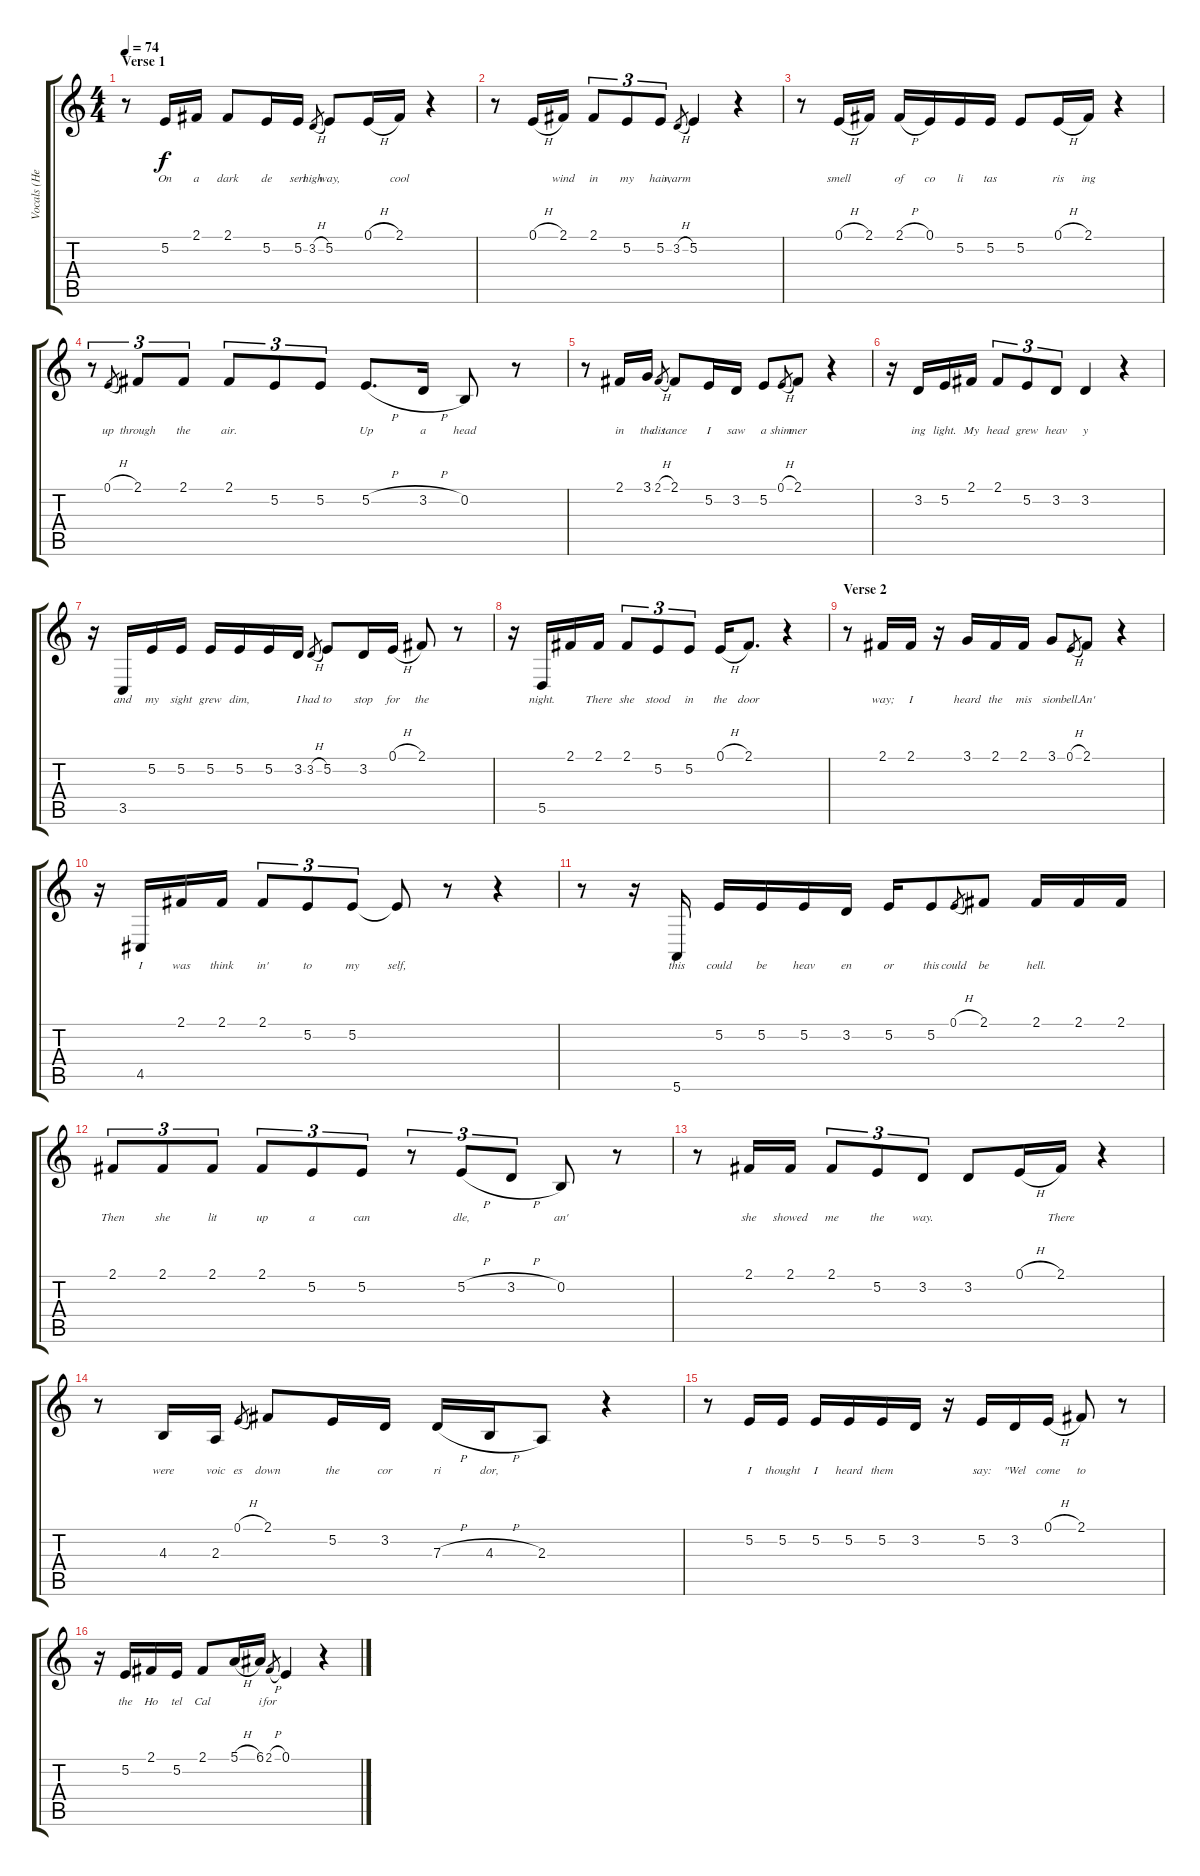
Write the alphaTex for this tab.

\track ("Vocals (Henley)" "Vocals (He") {instrument tenorsax}
\staff {score tabs}
\tuning (E4 B3 G3 D3 A2 E2) {hide}
\ts (4 4)
\section ("" "Verse 1")
\tempo 74
\clef g2
\ks c
r.8{dy f} 5.2.16{lyrics (0 "On") lyrics (1 "") lyrics (2 "") lyrics (3 "") lyrics (4 "")} 2.1.16{lyrics (0 "a") lyrics (1 "") lyrics (2 "") lyrics (3 "") lyrics (4 "")} 2.1.8{lyrics (0 "dark") lyrics (1 "") lyrics (2 "") lyrics (3 "") lyrics (4 "")} 5.2.16{lyrics (0 "de") lyrics (1 "") lyrics (2 "") lyrics (3 "") lyrics (4 "")} 5.2.16{lyrics (0 "sert") lyrics (1 "") lyrics (2 "") lyrics (3 "") lyrics (4 "")} 3.2{h}.8{lyrics (0 "high") lyrics (1 "") lyrics (2 "") lyrics (3 "") lyrics (4 "") gr} 5.2.8{lyrics (0 "way,") lyrics (1 "") lyrics (2 "") lyrics (3 "") lyrics (4 "")} 0.1{h}.16{lyrics (0 "") lyrics (1 "") lyrics (2 "") lyrics (3 "") lyrics (4 "")} 2.1.16{lyrics (0 "cool") lyrics (1 "") lyrics (2 "") lyrics (3 "") lyrics (4 "")} r.4 |
r.8 0.1{h}.16{lyrics (0 "") lyrics (1 "") lyrics (2 "") lyrics (3 "") lyrics (4 "")} 2.1.16{lyrics (0 "wind") lyrics (1 "") lyrics (2 "") lyrics (3 "") lyrics (4 "")} 2.1.8{tu (3 2) lyrics (0 "in") lyrics (1 "") lyrics (2 "") lyrics (3 "") lyrics (4 "")} 5.2.8{tu (3 2) lyrics (0 "my") lyrics (1 "") lyrics (2 "") lyrics (3 "") lyrics (4 "")} 5.2.8{tu (3 2) lyrics (0 "hair,") lyrics (1 "") lyrics (2 "") lyrics (3 "") lyrics (4 "")} 3.2{h}.8{lyrics (0 "warm") lyrics (1 "") lyrics (2 "") lyrics (3 "") lyrics (4 "") gr} 5.2.4{lyrics (0 "") lyrics (1 "") lyrics (2 "") lyrics (3 "") lyrics (4 "")} r.4 |
r.8 0.1{h}.16{lyrics (0 "smell") lyrics (1 "") lyrics (2 "") lyrics (3 "") lyrics (4 "")} 2.1.16{lyrics (0 "") lyrics (1 "") lyrics (2 "") lyrics (3 "") lyrics (4 "")} 2.1{h}.16{lyrics (0 "of") lyrics (1 "") lyrics (2 "") lyrics (3 "") lyrics (4 "")} 0.1.16{lyrics (0 "co") lyrics (1 "") lyrics (2 "") lyrics (3 "") lyrics (4 "")} 5.2.16{lyrics (0 "li") lyrics (1 "") lyrics (2 "") lyrics (3 "") lyrics (4 "")} 5.2.16{lyrics (0 "tas") lyrics (1 "") lyrics (2 "") lyrics (3 "") lyrics (4 "")} 5.2.8{lyrics (0 "") lyrics (1 "") lyrics (2 "") lyrics (3 "") lyrics (4 "")} 0.1{h}.16{lyrics (0 "ris") lyrics (1 "") lyrics (2 "") lyrics (3 "") lyrics (4 "")} 2.1.16{lyrics (0 "ing") lyrics (1 "") lyrics (2 "") lyrics (3 "") lyrics (4 "")} r.4 |
r.8{tu (3 2)} 0.1{h}.8{lyrics (0 "up") lyrics (1 "") lyrics (2 "") lyrics (3 "") lyrics (4 "") gr} 2.1.8{tu (3 2) lyrics (0 "through") lyrics (1 "") lyrics (2 "") lyrics (3 "") lyrics (4 "")} 2.1.8{tu (3 2) lyrics (0 "the") lyrics (1 "") lyrics (2 "") lyrics (3 "") lyrics (4 "")} 2.1.8{tu (3 2) lyrics (0 "air.") lyrics (1 "") lyrics (2 "") lyrics (3 "") lyrics (4 "")} 5.2.8{tu (3 2) lyrics (0 "") lyrics (1 "") lyrics (2 "") lyrics (3 "") lyrics (4 "")} 5.2.8{tu (3 2) lyrics (0 "") lyrics (1 "") lyrics (2 "") lyrics (3 "") lyrics (4 "")} 5.2{h}.8{d lyrics (0 "Up") lyrics (1 "") lyrics (2 "") lyrics (3 "") lyrics (4 "")} 3.2{h}.16{lyrics (0 "a") lyrics (1 "") lyrics (2 "") lyrics (3 "") lyrics (4 "")} 0.2.8{lyrics (0 "head") lyrics (1 "") lyrics (2 "") lyrics (3 "") lyrics (4 "")} r.8 |
r.8 2.1.16{lyrics (0 "in") lyrics (1 "") lyrics (2 "") lyrics (3 "") lyrics (4 "")} 3.1.16{lyrics (0 "the") lyrics (1 "") lyrics (2 "") lyrics (3 "") lyrics (4 "")} 2.1{h}.8{lyrics (0 "dis") lyrics (1 "") lyrics (2 "") lyrics (3 "") lyrics (4 "") gr} 2.1.8{lyrics (0 "tance") lyrics (1 "") lyrics (2 "") lyrics (3 "") lyrics (4 "")} 5.2.16{lyrics (0 "I") lyrics (1 "") lyrics (2 "") lyrics (3 "") lyrics (4 "")} 3.2.16{lyrics (0 "saw") lyrics (1 "") lyrics (2 "") lyrics (3 "") lyrics (4 "")} 5.2.8{lyrics (0 "a") lyrics (1 "") lyrics (2 "") lyrics (3 "") lyrics (4 "")} 0.1{h}.8{lyrics (0 "shim") lyrics (1 "") lyrics (2 "") lyrics (3 "") lyrics (4 "") gr} 2.1.8{lyrics (0 "mer") lyrics (1 "") lyrics (2 "") lyrics (3 "") lyrics (4 "")} r.4 |
r.16 3.2.16{lyrics (0 "ing") lyrics (1 "") lyrics (2 "") lyrics (3 "") lyrics (4 "")} 5.2.16{lyrics (0 "light.") lyrics (1 "") lyrics (2 "") lyrics (3 "") lyrics (4 "")} 2.1.16{lyrics (0 "My") lyrics (1 "") lyrics (2 "") lyrics (3 "") lyrics (4 "")} 2.1.8{tu (3 2) lyrics (0 "head") lyrics (1 "") lyrics (2 "") lyrics (3 "") lyrics (4 "")} 5.2.8{tu (3 2) lyrics (0 "grew") lyrics (1 "") lyrics (2 "") lyrics (3 "") lyrics (4 "")} 3.2.8{tu (3 2) lyrics (0 "heav") lyrics (1 "") lyrics (2 "") lyrics (3 "") lyrics (4 "")} 3.2.4{lyrics (0 "y") lyrics (1 "") lyrics (2 "") lyrics (3 "") lyrics (4 "")} r.4 |
r.16 3.5.16{lyrics (0 "and") lyrics (1 "") lyrics (2 "") lyrics (3 "") lyrics (4 "")} 5.2.16{lyrics (0 "my") lyrics (1 "") lyrics (2 "") lyrics (3 "") lyrics (4 "")} 5.2.16{lyrics (0 "sight") lyrics (1 "") lyrics (2 "") lyrics (3 "") lyrics (4 "")} 5.2.16{lyrics (0 "grew") lyrics (1 "") lyrics (2 "") lyrics (3 "") lyrics (4 "")} 5.2.16{lyrics (0 "dim,") lyrics (1 "") lyrics (2 "") lyrics (3 "") lyrics (4 "")} 5.2.16{lyrics (0 "") lyrics (1 "") lyrics (2 "") lyrics (3 "") lyrics (4 "")} 3.2.16{lyrics (0 "I") lyrics (1 "") lyrics (2 "") lyrics (3 "") lyrics (4 "")} 3.2{h}.8{lyrics (0 "had") lyrics (1 "") lyrics (2 "") lyrics (3 "") lyrics (4 "") gr} 5.2.8{lyrics (0 "to") lyrics (1 "") lyrics (2 "") lyrics (3 "") lyrics (4 "")} 3.2.16{lyrics (0 "stop") lyrics (1 "") lyrics (2 "") lyrics (3 "") lyrics (4 "")} 0.1{h}.16{lyrics (0 "for") lyrics (1 "") lyrics (2 "") lyrics (3 "") lyrics (4 "")} 2.1.8{lyrics (0 "the") lyrics (1 "") lyrics (2 "") lyrics (3 "") lyrics (4 "")} r.8 |
r.16 5.5.16{lyrics (0 "night.") lyrics (1 "") lyrics (2 "") lyrics (3 "") lyrics (4 "")} 2.1.16{lyrics (0 "") lyrics (1 "") lyrics (2 "") lyrics (3 "") lyrics (4 "")} 2.1.16{lyrics (0 "There") lyrics (1 "") lyrics (2 "") lyrics (3 "") lyrics (4 "")} 2.1.8{tu (3 2) lyrics (0 "she") lyrics (1 "") lyrics (2 "") lyrics (3 "") lyrics (4 "")} 5.2.8{tu (3 2) lyrics (0 "stood") lyrics (1 "") lyrics (2 "") lyrics (3 "") lyrics (4 "")} 5.2.8{tu (3 2) lyrics (0 "in") lyrics (1 "") lyrics (2 "") lyrics (3 "") lyrics (4 "")} 0.1{h}.16{lyrics (0 "the") lyrics (1 "") lyrics (2 "") lyrics (3 "") lyrics (4 "")} 2.1.8{d lyrics (0 "door") lyrics (1 "") lyrics (2 "") lyrics (3 "") lyrics (4 "")} r.4 |
\section ("" "Verse 2")
r.8 2.1.16{lyrics (0 "way;") lyrics (1 "") lyrics (2 "") lyrics (3 "") lyrics (4 "")} 2.1.16{lyrics (0 "I") lyrics (1 "") lyrics (2 "") lyrics (3 "") lyrics (4 "")} r.16 3.1.16{lyrics (0 "heard") lyrics (1 "") lyrics (2 "") lyrics (3 "") lyrics (4 "")} 2.1.16{lyrics (0 "the") lyrics (1 "") lyrics (2 "") lyrics (3 "") lyrics (4 "")} 2.1.16{lyrics (0 "mis") lyrics (1 "") lyrics (2 "") lyrics (3 "") lyrics (4 "")} 3.1.8{lyrics (0 "sion") lyrics (1 "") lyrics (2 "") lyrics (3 "") lyrics (4 "")} 0.1{h}.8{lyrics (0 "bell.") lyrics (1 "") lyrics (2 "") lyrics (3 "") lyrics (4 "") gr} 2.1.8{lyrics (0 "An'") lyrics (1 "") lyrics (2 "") lyrics (3 "") lyrics (4 "")} r.4 |
r.16 4.5.16{lyrics (0 "I") lyrics (1 "") lyrics (2 "") lyrics (3 "") lyrics (4 "")} 2.1.16{lyrics (0 "was") lyrics (1 "") lyrics (2 "") lyrics (3 "") lyrics (4 "")} 2.1.16{lyrics (0 "think") lyrics (1 "") lyrics (2 "") lyrics (3 "") lyrics (4 "")} 2.1.8{tu (3 2) lyrics (0 "in'") lyrics (1 "") lyrics (2 "") lyrics (3 "") lyrics (4 "")} 5.2.8{tu (3 2) lyrics (0 "to") lyrics (1 "") lyrics (2 "") lyrics (3 "") lyrics (4 "")} 5.2.8{tu (3 2) lyrics (0 "my") lyrics (1 "") lyrics (2 "") lyrics (3 "") lyrics (4 "")} 5.2{t}.8{lyrics (0 "self,") lyrics (1 "") lyrics (2 "") lyrics (3 "") lyrics (4 "")} r.8 r.4 |
r.8 r.16 5.6.16{lyrics (0 "this") lyrics (1 "") lyrics (2 "") lyrics (3 "") lyrics (4 "")} 5.2.16{lyrics (0 "could") lyrics (1 "") lyrics (2 "") lyrics (3 "") lyrics (4 "")} 5.2.16{lyrics (0 "be") lyrics (1 "") lyrics (2 "") lyrics (3 "") lyrics (4 "")} 5.2.16{lyrics (0 "heav") lyrics (1 "") lyrics (2 "") lyrics (3 "") lyrics (4 "")} 3.2.16{lyrics (0 "en") lyrics (1 "") lyrics (2 "") lyrics (3 "") lyrics (4 "")} 5.2.16{lyrics (0 "or") lyrics (1 "") lyrics (2 "") lyrics (3 "") lyrics (4 "")} 5.2.8{lyrics (0 "this") lyrics (1 "") lyrics (2 "") lyrics (3 "") lyrics (4 "")} 0.1{h}.8{lyrics (0 "could") lyrics (1 "") lyrics (2 "") lyrics (3 "") lyrics (4 "") gr} 2.1.8{lyrics (0 "be") lyrics (1 "") lyrics (2 "") lyrics (3 "") lyrics (4 "")} 2.1.16{lyrics (0 "hell.") lyrics (1 "") lyrics (2 "") lyrics (3 "") lyrics (4 "")} 2.1.16{lyrics (0 "") lyrics (1 "") lyrics (2 "") lyrics (3 "") lyrics (4 "")} 2.1.16{lyrics (0 "") lyrics (1 "") lyrics (2 "") lyrics (3 "") lyrics (4 "")} |
2.1.8{tu (3 2) lyrics (0 "Then") lyrics (1 "") lyrics (2 "") lyrics (3 "") lyrics (4 "")} 2.1.8{tu (3 2) lyrics (0 "she") lyrics (1 "") lyrics (2 "") lyrics (3 "") lyrics (4 "")} 2.1.8{tu (3 2) lyrics (0 "lit") lyrics (1 "") lyrics (2 "") lyrics (3 "") lyrics (4 "")} 2.1.8{tu (3 2) lyrics (0 "up") lyrics (1 "") lyrics (2 "") lyrics (3 "") lyrics (4 "")} 5.2.8{tu (3 2) lyrics (0 "a") lyrics (1 "") lyrics (2 "") lyrics (3 "") lyrics (4 "")} 5.2.8{tu (3 2) lyrics (0 "can") lyrics (1 "") lyrics (2 "") lyrics (3 "") lyrics (4 "")} r.8{tu (3 2)} 5.2{h}.8{tu (3 2) lyrics (0 "dle,") lyrics (1 "") lyrics (2 "") lyrics (3 "") lyrics (4 "")} 3.2{h}.8{tu (3 2) lyrics (0 "") lyrics (1 "") lyrics (2 "") lyrics (3 "") lyrics (4 "")} 0.2.8{lyrics (0 "an'") lyrics (1 "") lyrics (2 "") lyrics (3 "") lyrics (4 "")} r.8 |
r.8 2.1.16{lyrics (0 "she") lyrics (1 "") lyrics (2 "") lyrics (3 "") lyrics (4 "")} 2.1.16{lyrics (0 "showed") lyrics (1 "") lyrics (2 "") lyrics (3 "") lyrics (4 "")} 2.1.8{tu (3 2) lyrics (0 "me") lyrics (1 "") lyrics (2 "") lyrics (3 "") lyrics (4 "")} 5.2.8{tu (3 2) lyrics (0 "the") lyrics (1 "") lyrics (2 "") lyrics (3 "") lyrics (4 "")} 3.2.8{tu (3 2) lyrics (0 "way.") lyrics (1 "") lyrics (2 "") lyrics (3 "") lyrics (4 "")} 3.2.8{lyrics (0 "") lyrics (1 "") lyrics (2 "") lyrics (3 "") lyrics (4 "")} 0.1{h}.16{lyrics (0 "") lyrics (1 "") lyrics (2 "") lyrics (3 "") lyrics (4 "")} 2.1.16{lyrics (0 "There") lyrics (1 "") lyrics (2 "") lyrics (3 "") lyrics (4 "")} r.4 |
r.8 4.3.16{lyrics (0 "were") lyrics (1 "") lyrics (2 "") lyrics (3 "") lyrics (4 "")} 2.3.16{lyrics (0 "voic") lyrics (1 "") lyrics (2 "") lyrics (3 "") lyrics (4 "")} 0.1{h}.8{lyrics (0 "es") lyrics (1 "") lyrics (2 "") lyrics (3 "") lyrics (4 "") gr} 2.1.8{lyrics (0 "down") lyrics (1 "") lyrics (2 "") lyrics (3 "") lyrics (4 "")} 5.2.16{lyrics (0 "the") lyrics (1 "") lyrics (2 "") lyrics (3 "") lyrics (4 "")} 3.2.16{lyrics (0 "cor") lyrics (1 "") lyrics (2 "") lyrics (3 "") lyrics (4 "")} 7.3{h}.16{lyrics (0 "ri") lyrics (1 "") lyrics (2 "") lyrics (3 "") lyrics (4 "")} 4.3{h}.16{lyrics (0 "dor,") lyrics (1 "") lyrics (2 "") lyrics (3 "") lyrics (4 "")} 2.3.8{lyrics (0 "") lyrics (1 "") lyrics (2 "") lyrics (3 "") lyrics (4 "")} r.4 |
r.8 5.2.16{lyrics (0 "I") lyrics (1 "") lyrics (2 "") lyrics (3 "") lyrics (4 "")} 5.2.16{lyrics (0 "thought") lyrics (1 "") lyrics (2 "") lyrics (3 "") lyrics (4 "")} 5.2.16{lyrics (0 "I") lyrics (1 "") lyrics (2 "") lyrics (3 "") lyrics (4 "")} 5.2.16{lyrics (0 "heard") lyrics (1 "") lyrics (2 "") lyrics (3 "") lyrics (4 "")} 5.2.16{lyrics (0 "them") lyrics (1 "") lyrics (2 "") lyrics (3 "") lyrics (4 "")} 3.2.16{lyrics (0 "") lyrics (1 "") lyrics (2 "") lyrics (3 "") lyrics (4 "")} r.16 5.2.16{lyrics (0 "say:") lyrics (1 "") lyrics (2 "") lyrics (3 "") lyrics (4 "")} 3.2.16{lyrics (0 "\"Wel") lyrics (1 "") lyrics (2 "") lyrics (3 "") lyrics (4 "")} 0.1{h}.16{lyrics (0 "come") lyrics (1 "") lyrics (2 "") lyrics (3 "") lyrics (4 "")} 2.1.8{lyrics (0 "to") lyrics (1 "") lyrics (2 "") lyrics (3 "") lyrics (4 "")} r.8 |
r.16 5.2.16{lyrics (0 "the") lyrics (1 "") lyrics (2 "") lyrics (3 "") lyrics (4 "")} 2.1.16{lyrics (0 "Ho") lyrics (1 "") lyrics (2 "") lyrics (3 "") lyrics (4 "")} 5.2.16{lyrics (0 "tel") lyrics (1 "") lyrics (2 "") lyrics (3 "") lyrics (4 "")} 2.1.8{lyrics (0 "Cal") lyrics (1 "") lyrics (2 "") lyrics (3 "") lyrics (4 "")} 5.1{h}.16{lyrics (0 "") lyrics (1 "") lyrics (2 "") lyrics (3 "") lyrics (4 "")} 6.1.16{lyrics (0 "i") lyrics (1 "") lyrics (2 "") lyrics (3 "") lyrics (4 "")} 2.1{h}.8{lyrics (0 "for") lyrics (1 "") lyrics (2 "") lyrics (3 "") lyrics (4 "") gr} 0.1.4{lyrics (0 "") lyrics (1 "") lyrics (2 "") lyrics (3 "") lyrics (4 "")} r.4
